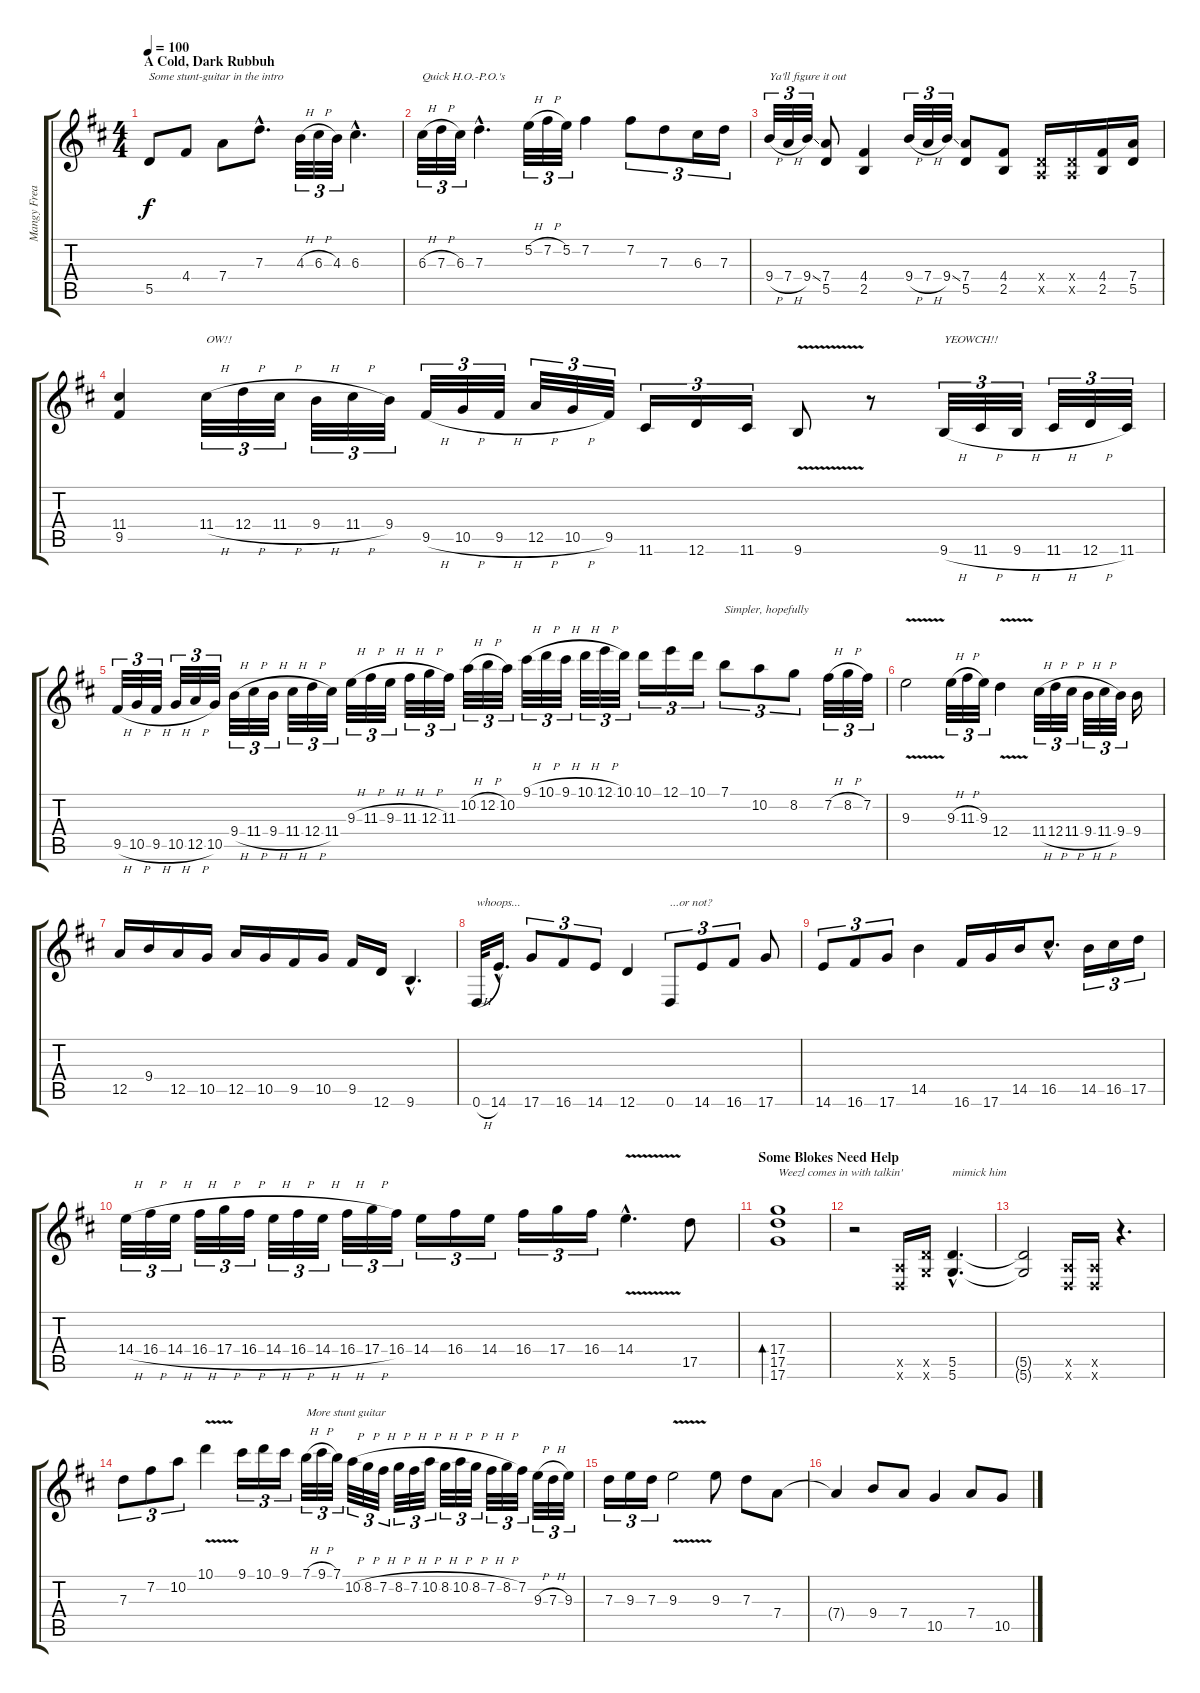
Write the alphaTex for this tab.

\track ("Mangy Freak (Lead Guitar)" "Mangy Frea") {instrument distortionguitar}
\staff {score tabs}
\tuning (E4 B3 G3 D3 A2 D2) {hide}
\ts (4 4)
\section ("" "A Cold, Dark Rubbuh")
\tempo 100
\clef g2
\ks d
5.5.8{txt "Some stunt-guitar in the intro" dy f instrument electricguitarjazz} 4.4.8 7.4.8 7.3{hac}.8{d} 4.3{h}.32{tu (3 2)} 6.3{h}.32{tu (3 2)} 4.3.32{tu (3 2)} 6.3{hac}.4{d} |
6.3{h}.32{tu (3 2) txt "Quick H.O.-P.O.'s"} 7.3{h}.32{tu (3 2)} 6.3.32{tu (3 2)} 7.3{hac}.4{d} 5.2{h}.32{tu (3 2)} 7.2{h}.32{tu (3 2)} 5.2.32{tu (3 2)} 7.2.4 7.2.8{tu (3 2)} 7.3.8{tu (3 2)} 6.3.16{tu (3 2)} 7.3.16{tu (3 2)} |
9.4{h}.32{tu (3 2) txt "Ya'll figure it out"} 7.4{h}.32{tu (3 2)} 9.4{ss}.32{tu (3 2)} (7.4 5.5).8 (4.4 2.5).4 9.4{h}.32{tu (3 2)} 7.4{h}.32{tu (3 2)} 9.4{ss}.32{tu (3 2)} (7.4 5.5).8 (4.4 2.5).8 (0.4{x} 0.5{x}).16 (0.4{x} 0.5{x}).16 (4.4 2.5).16 (7.4 5.5).16 |
(11.4 9.5).4 11.4{h}.32{tu (3 2) txt "OW!!"} 12.4{h}.32{tu (3 2)} 11.4{h}.32{tu (3 2)} 9.4{h}.32{tu (3 2)} 11.4{h}.32{tu (3 2)} 9.4.32{tu (3 2)} 9.5{h}.32{tu (3 2)} 10.5{h}.32{tu (3 2)} 9.5{h}.32{tu (3 2)} 12.5{h}.32{tu (3 2)} 10.5{h}.32{tu (3 2)} 9.5.32{tu (3 2)} 11.6.16{tu (3 2)} 12.6.16{tu (3 2)} 11.6.16{tu (3 2)} 9.6{v}.8 r.8 9.6{h}.32{tu (3 2) txt "YEOWCH!!"} 11.6{h}.32{tu (3 2)} 9.6{h}.32{tu (3 2)} 11.6{h}.32{tu (3 2)} 12.6{h}.32{tu (3 2)} 11.6.32{tu (3 2)} |
9.5{h}.32{tu (3 2)} 10.5{h}.32{tu (3 2)} 9.5{h}.32{tu (3 2)} 10.5{h}.32{tu (3 2)} 12.5{h}.32{tu (3 2)} 10.5.32{tu (3 2)} 9.4{h}.32{tu (3 2)} 11.4{h}.32{tu (3 2)} 9.4{h}.32{tu (3 2)} 11.4{h}.32{tu (3 2)} 12.4{h}.32{tu (3 2)} 11.4.32{tu (3 2)} 9.3{h}.32{tu (3 2)} 11.3{h}.32{tu (3 2)} 9.3{h}.32{tu (3 2)} 11.3{h}.32{tu (3 2)} 12.3{h}.32{tu (3 2)} 11.3.32{tu (3 2)} 10.2{h}.32{tu (3 2)} 12.2{h}.32{tu (3 2)} 10.2.32{tu (3 2)} 9.1{h}.32{tu (3 2)} 10.1{h}.32{tu (3 2)} 9.1{h}.32{tu (3 2)} 10.1{h}.32{tu (3 2)} 12.1{h}.32{tu (3 2)} 10.1.32{tu (3 2)} 10.1.16{tu (3 2)} 12.1.16{tu (3 2)} 10.1.16{tu (3 2)} 7.1.8{tu (3 2) txt "Simpler, hopefully"} 10.2.8{tu (3 2)} 8.2.8{tu (3 2)} 7.2{h}.32{tu (3 2)} 8.2{h}.32{tu (3 2)} 7.2.32{tu (3 2)} |
9.3{v}.2 9.3{h}.32{tu (3 2)} 11.3{h}.32{tu (3 2)} 9.3.32{tu (3 2)} 12.4{v}.4 11.4{h}.32{tu (3 2)} 12.4{h}.32{tu (3 2)} 11.4{h}.32{tu (3 2)} 9.4{h}.32{tu (3 2)} 11.4{h}.32{tu (3 2)} 9.4.32{tu (3 2)} 9.4.16 |
12.5.16 9.4.16 12.5.16 10.5.16 12.5.16 10.5.16 9.5.16 10.5.16 9.5.16 12.6.16 9.6{hac}.4{d} |
0.6{h}.32{txt "whoops..."} 14.6{hac}.16{d} 17.6.8{tu (3 2)} 16.6.8{tu (3 2)} 14.6.8{tu (3 2)} 12.6.4 0.6.8{tu (3 2) txt "...or not?"} 14.6.8{tu (3 2)} 16.6.8{tu (3 2)} 17.6.8 |
14.6.8{tu (3 2)} 16.6.8{tu (3 2)} 17.6.8{tu (3 2)} 14.5.4 16.6.16 17.6.16 14.5.16 16.5{hac}.8{d} 14.5.16{tu (3 2)} 16.5.16{tu (3 2)} 17.5.16{tu (3 2)} |
14.4{h}.32{tu (3 2)} 16.4{h}.32{tu (3 2)} 14.4{h}.32{tu (3 2)} 16.4{h}.32{tu (3 2)} 17.4{h}.32{tu (3 2)} 16.4{h}.32{tu (3 2)} 14.4{h}.32{tu (3 2)} 16.4{h}.32{tu (3 2)} 14.4{h}.32{tu (3 2)} 16.4{h}.32{tu (3 2)} 17.4{h}.32{tu (3 2)} 16.4.32{tu (3 2)} 14.4.16{tu (3 2)} 16.4.16{tu (3 2)} 14.4.16{tu (3 2)} 16.4.16{tu (3 2)} 17.4.16{tu (3 2)} 16.4.16{tu (3 2)} 14.4{v hac}.4{d} 17.5.8 |
\section ("" "Some Blokes Need Help")
(17.4 17.5 17.6).1{bd 480 txt "Weezl comes in with talkin'"} |
r.2 (0.5{x} 0.6{x}).16 (5.5{x} 5.6{x}).16 (5.5{hac} 5.6{hac}).4{d txt "mimick him"} |
(5.5{t} 5.6{t}).2 (0.5{x} 0.6{x}).16 (0.5{x} 0.6{x}).16 r.4{d} |
7.3.8{tu (3 2)} 7.2.8{tu (3 2)} 10.2.8{tu (3 2)} 10.1{v}.4 9.1.16{tu (3 2)} 10.1.16{tu (3 2)} 9.1.16{tu (3 2)} 7.1{h}.32{tu (3 2) txt "More stunt guitar"} 9.1{h}.32{tu (3 2)} 7.1.32{tu (3 2)} 10.2{h}.32{tu (3 2)} 8.2{h}.32{tu (3 2)} 7.2{h}.32{tu (3 2)} 8.2{h}.32{tu (3 2)} 7.2{h}.32{tu (3 2)} 10.2{h}.32{tu (3 2)} 8.2{h}.32{tu (3 2)} 10.2{h}.32{tu (3 2)} 8.2{h}.32{tu (3 2)} 7.2{h}.32{tu (3 2)} 8.2{h}.32{tu (3 2)} 7.2.32{tu (3 2)} 9.3{h}.32{tu (3 2)} 7.3{h}.32{tu (3 2)} 9.3.32{tu (3 2)} |
7.3.16{tu (3 2)} 9.3.16{tu (3 2)} 7.3.16{tu (3 2)} 9.3{v}.2 9.3.8 7.3.8 7.4.8 |
7.4{t}.4 9.4.8 7.4.8 10.5.4 7.4.8 10.5.8
